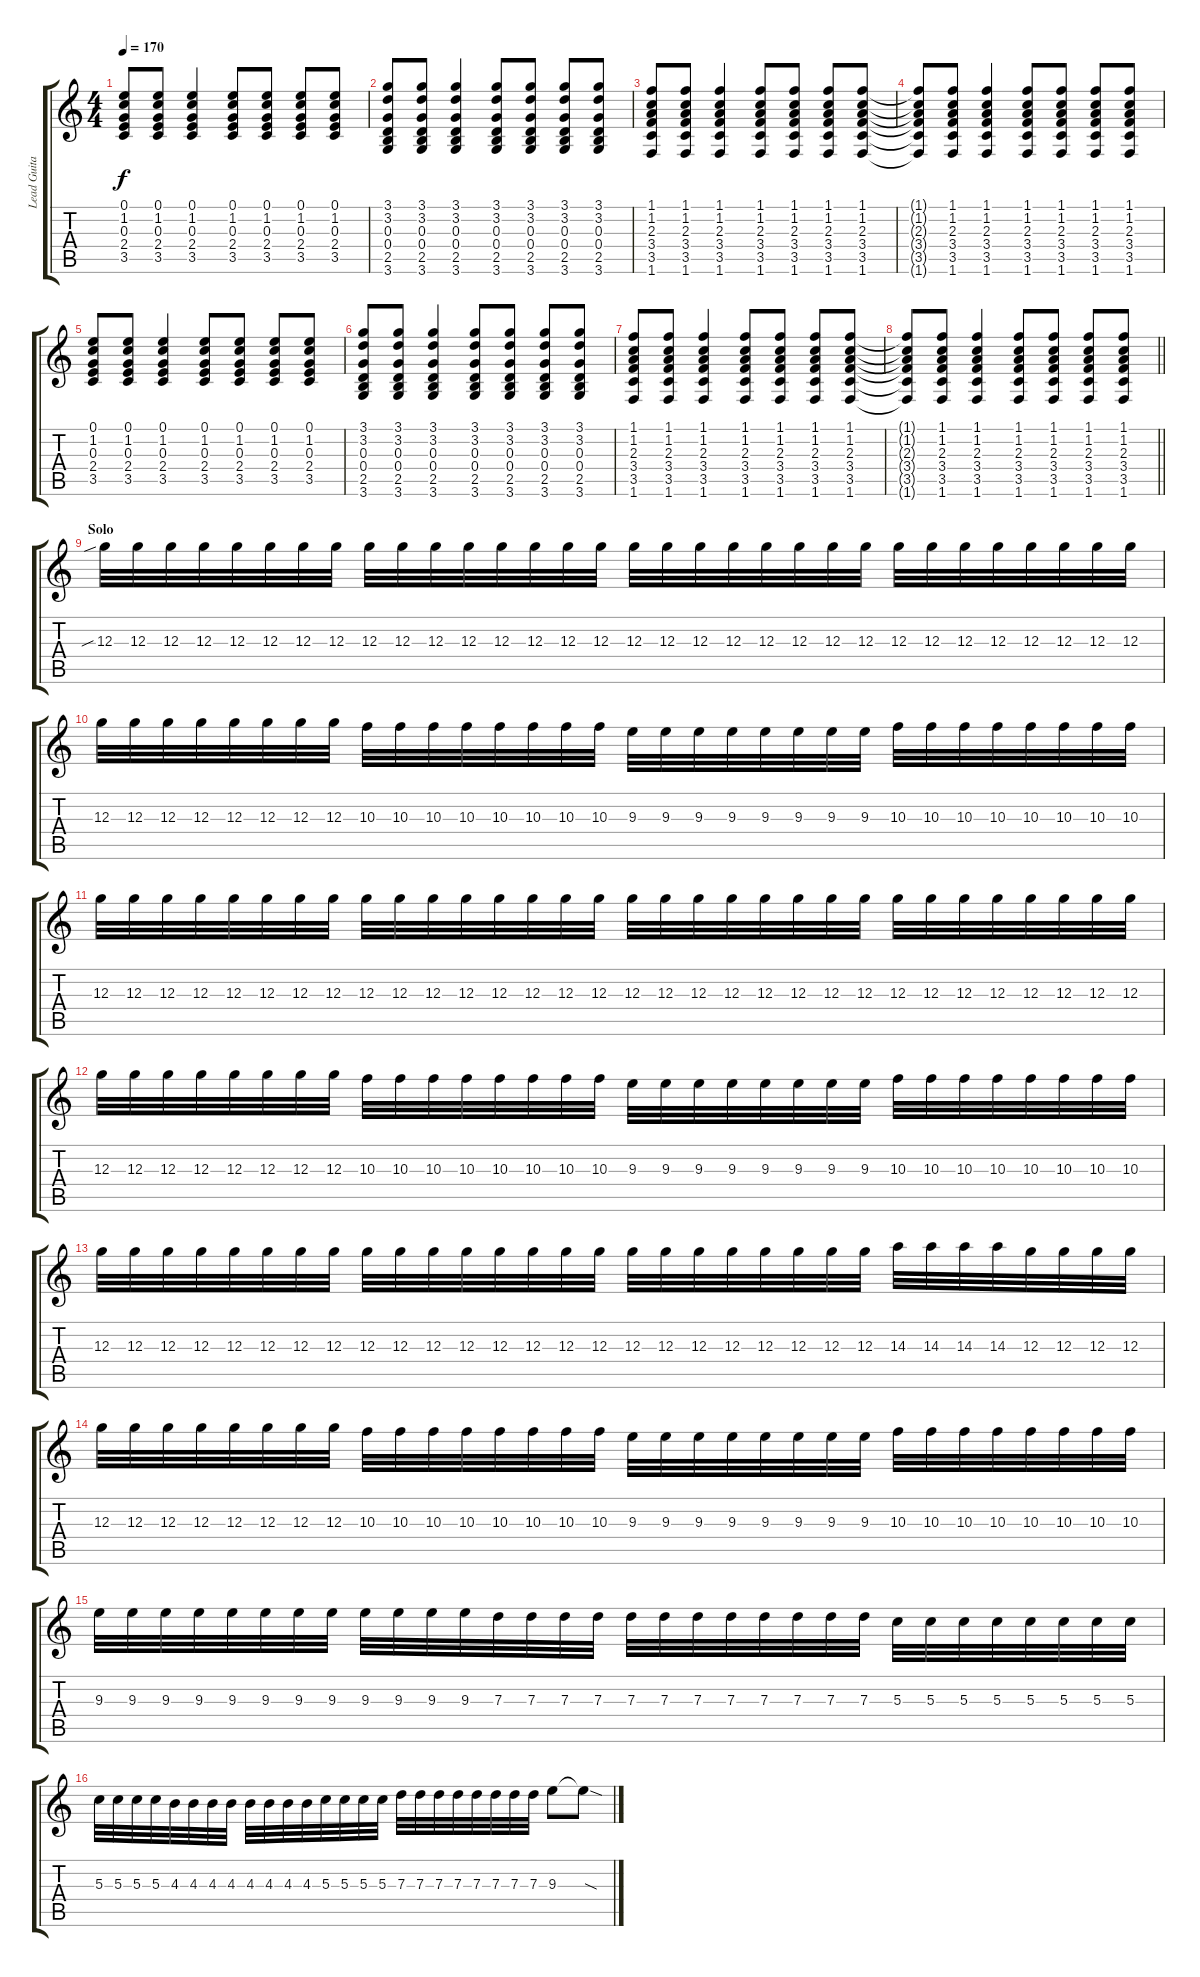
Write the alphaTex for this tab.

\track ("Lead Guitar" "Lead Guita") {instrument overdrivenguitar}
\staff {score tabs}
\tuning (E4 B3 G3 D3 A2 E2) {hide}
\ts (4 4)
\tempo 170
\clef g2
\ks c
(0.1 1.2 0.3 2.4 3.5).8{dy f} (0.1 1.2 0.3 2.4 3.5).8 (0.1 1.2 0.3 2.4 3.5).4 (0.1 1.2 0.3 2.4 3.5).8 (0.1 1.2 0.3 2.4 3.5).8 (0.1 1.2 0.3 2.4 3.5).8 (0.1 1.2 0.3 2.4 3.5).8 |
(3.1 3.2 0.3 0.4 2.5 3.6).8 (3.1 3.2 0.3 0.4 2.5 3.6).8 (3.1 3.2 0.3 0.4 2.5 3.6).4 (3.1 3.2 0.3 0.4 2.5 3.6).8 (3.1 3.2 0.3 0.4 2.5 3.6).8 (3.1 3.2 0.3 0.4 2.5 3.6).8 (3.1 3.2 0.3 0.4 2.5 3.6).8 |
(1.1 1.2 2.3 3.4 3.5 1.6).8 (1.1 1.2 2.3 3.4 3.5 1.6).8 (1.1 1.2 2.3 3.4 3.5 1.6).4 (1.1 1.2 2.3 3.4 3.5 1.6).8 (1.1 1.2 2.3 3.4 3.5 1.6).8 (1.1 1.2 2.3 3.4 3.5 1.6).8 (1.1 1.2 2.3 3.4 3.5 1.6).8 |
(1.1{t} 1.2{t} 2.3{t} 3.4{t} 3.5{t} 1.6{t}).8 (1.1 1.2 2.3 3.4 3.5 1.6).8 (1.1 1.2 2.3 3.4 3.5 1.6).4 (1.1 1.2 2.3 3.4 3.5 1.6).8 (1.1 1.2 2.3 3.4 3.5 1.6).8 (1.1 1.2 2.3 3.4 3.5 1.6).8 (1.1 1.2 2.3 3.4 3.5 1.6).8 |
(0.1 1.2 0.3 2.4 3.5).8 (0.1 1.2 0.3 2.4 3.5).8 (0.1 1.2 0.3 2.4 3.5).4 (0.1 1.2 0.3 2.4 3.5).8 (0.1 1.2 0.3 2.4 3.5).8 (0.1 1.2 0.3 2.4 3.5).8 (0.1 1.2 0.3 2.4 3.5).8 |
(3.1 3.2 0.3 0.4 2.5 3.6).8 (3.1 3.2 0.3 0.4 2.5 3.6).8 (3.1 3.2 0.3 0.4 2.5 3.6).4 (3.1 3.2 0.3 0.4 2.5 3.6).8 (3.1 3.2 0.3 0.4 2.5 3.6).8 (3.1 3.2 0.3 0.4 2.5 3.6).8 (3.1 3.2 0.3 0.4 2.5 3.6).8 |
(1.1 1.2 2.3 3.4 3.5 1.6).8 (1.1 1.2 2.3 3.4 3.5 1.6).8 (1.1 1.2 2.3 3.4 3.5 1.6).4 (1.1 1.2 2.3 3.4 3.5 1.6).8 (1.1 1.2 2.3 3.4 3.5 1.6).8 (1.1 1.2 2.3 3.4 3.5 1.6).8 (1.1 1.2 2.3 3.4 3.5 1.6).8 |
\barLineRight lightlight
(1.1{t} 1.2{t} 2.3{t} 3.4{t} 3.5{t} 1.6{t}).8 (1.1 1.2 2.3 3.4 3.5 1.6).8 (1.1 1.2 2.3 3.4 3.5 1.6).4 (1.1 1.2 2.3 3.4 3.5 1.6).8 (1.1 1.2 2.3 3.4 3.5 1.6).8 (1.1 1.2 2.3 3.4 3.5 1.6).8 (1.1 1.2 2.3 3.4 3.5 1.6).8 |
\section ("" "Solo")
12.3{sib}.32{instrument overdrivenguitar} 12.3.32 12.3.32 12.3.32 12.3.32 12.3.32 12.3.32 12.3.32 12.3.32 12.3.32 12.3.32 12.3.32 12.3.32 12.3.32 12.3.32 12.3.32 12.3.32 12.3.32 12.3.32 12.3.32 12.3.32 12.3.32 12.3.32 12.3.32 12.3.32 12.3.32 12.3.32 12.3.32 12.3.32 12.3.32 12.3.32 12.3.32 |
12.3.32 12.3.32 12.3.32 12.3.32 12.3.32 12.3.32 12.3.32 12.3.32 10.3.32 10.3.32 10.3.32 10.3.32 10.3.32 10.3.32 10.3.32 10.3.32 9.3.32 9.3.32 9.3.32 9.3.32 9.3.32 9.3.32 9.3.32 9.3.32 10.3.32 10.3.32 10.3.32 10.3.32 10.3.32 10.3.32 10.3.32 10.3.32 |
12.3.32 12.3.32 12.3.32 12.3.32 12.3.32 12.3.32 12.3.32 12.3.32 12.3.32 12.3.32 12.3.32 12.3.32 12.3.32 12.3.32 12.3.32 12.3.32 12.3.32 12.3.32 12.3.32 12.3.32 12.3.32 12.3.32 12.3.32 12.3.32 12.3.32 12.3.32 12.3.32 12.3.32 12.3.32 12.3.32 12.3.32 12.3.32 |
12.3.32 12.3.32 12.3.32 12.3.32 12.3.32 12.3.32 12.3.32 12.3.32 10.3.32 10.3.32 10.3.32 10.3.32 10.3.32 10.3.32 10.3.32 10.3.32 9.3.32 9.3.32 9.3.32 9.3.32 9.3.32 9.3.32 9.3.32 9.3.32 10.3.32 10.3.32 10.3.32 10.3.32 10.3.32 10.3.32 10.3.32 10.3.32 |
12.3.32 12.3.32 12.3.32 12.3.32 12.3.32 12.3.32 12.3.32 12.3.32 12.3.32 12.3.32 12.3.32 12.3.32 12.3.32 12.3.32 12.3.32 12.3.32 12.3.32 12.3.32 12.3.32 12.3.32 12.3.32 12.3.32 12.3.32 12.3.32 14.3.32 14.3.32 14.3.32 14.3.32 12.3.32 12.3.32 12.3.32 12.3.32 |
12.3.32 12.3.32 12.3.32 12.3.32 12.3.32 12.3.32 12.3.32 12.3.32 10.3.32 10.3.32 10.3.32 10.3.32 10.3.32 10.3.32 10.3.32 10.3.32 9.3.32 9.3.32 9.3.32 9.3.32 9.3.32 9.3.32 9.3.32 9.3.32 10.3.32 10.3.32 10.3.32 10.3.32 10.3.32 10.3.32 10.3.32 10.3.32 |
9.3.32 9.3.32 9.3.32 9.3.32 9.3.32 9.3.32 9.3.32 9.3.32 9.3.32 9.3.32 9.3.32 9.3.32 7.3.32 7.3.32 7.3.32 7.3.32 7.3.32 7.3.32 7.3.32 7.3.32 7.3.32 7.3.32 7.3.32 7.3.32 5.3.32 5.3.32 5.3.32 5.3.32 5.3.32 5.3.32 5.3.32 5.3.32 |
5.3.32 5.3.32 5.3.32 5.3.32 4.3.32 4.3.32 4.3.32 4.3.32 4.3.32 4.3.32 4.3.32 4.3.32 5.3.32 5.3.32 5.3.32 5.3.32 7.3.32 7.3.32 7.3.32 7.3.32 7.3.32 7.3.32 7.3.32 7.3.32 9.3.8 9.3{sod t}.8
